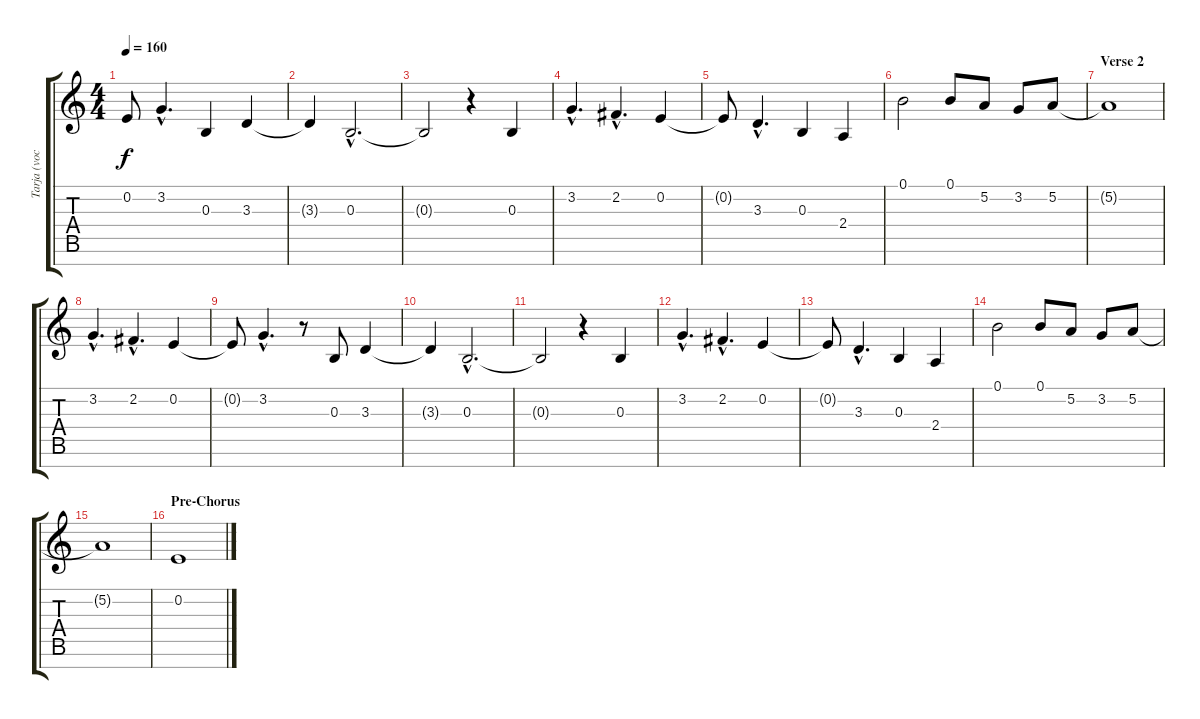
\track ("Tarja (vocals)" "Tarja (voc") {instrument lead6voice}
\staff {score tabs}
\tuning (B4 E4 B3 G3 D3 A2 E2) {hide}
\ts (4 4)
\tempo 160
\clef g2
\ks c
0.2{t}.8{dy f} 3.2{hac}.4{d} 0.3.4 3.3.4 |
3.3{t}.4 0.3{hac}.2{d} |
0.3{t}.2 r.4 0.3.4 |
3.2{hac}.4{d} 2.2{hac}.4{d} 0.2.4 |
0.2{t}.8 3.3{hac}.4{d} 0.3.4 2.4.4 |
0.1.2 0.1.8 5.2.8 3.2.8 5.2.8 |
\section ("" "Verse 2")
5.2{t}.1 |
3.2{hac}.4{d} 2.2{hac}.4{d} 0.2.4 |
0.2{t}.8 3.2{hac}.4{d} r.8 0.3.8 3.3.4 |
3.3{t}.4 0.3{hac}.2{d} |
0.3{t}.2 r.4 0.3.4 |
3.2{hac}.4{d} 2.2{hac}.4{d} 0.2.4 |
0.2{t}.8 3.3{hac}.4{d} 0.3.4 2.4.4 |
0.1.2 0.1.8 5.2.8 3.2.8 5.2.8 |
5.2{t}.1 |
\section ("" "Pre-Chorus")
0.2.1
